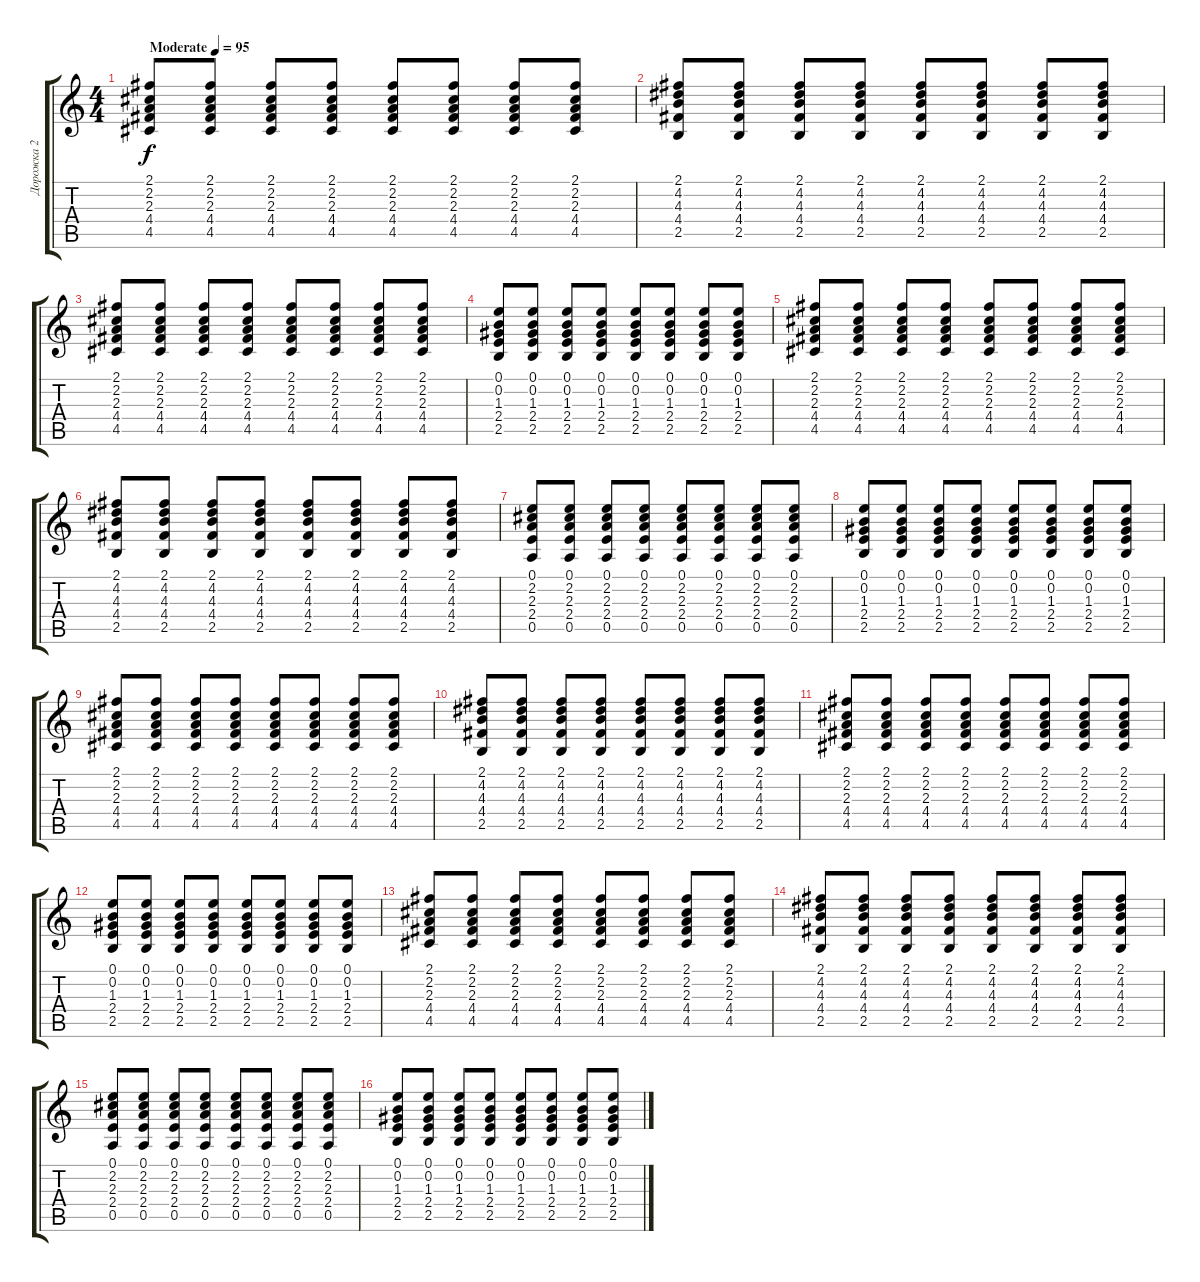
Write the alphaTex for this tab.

\track ("Дорожка 2" "Дорожка 2") {instrument electricguitarclean}
\staff {score tabs}
\tuning (E4 B3 G3 D3 A2 E2) {hide}
\ts (4 4)
\tempo (95 "Moderate")
\clef g2
\ks c
(2.1 2.2 2.3 4.4 4.5).8{dy f instrument electricguitarclean} (2.1 2.2 2.3 4.4 4.5).8 (2.1 2.2 2.3 4.4 4.5).8 (2.1 2.2 2.3 4.4 4.5).8 (2.1 2.2 2.3 4.4 4.5).8 (2.1 2.2 2.3 4.4 4.5).8 (2.1 2.2 2.3 4.4 4.5).8 (2.1 2.2 2.3 4.4 4.5).8 |
(2.1 4.2 4.3 4.4 2.5).8 (2.1 4.2 4.3 4.4 2.5).8 (2.1 4.2 4.3 4.4 2.5).8 (2.1 4.2 4.3 4.4 2.5).8 (2.1 4.2 4.3 4.4 2.5).8 (2.1 4.2 4.3 4.4 2.5).8 (2.1 4.2 4.3 4.4 2.5).8 (2.1 4.2 4.3 4.4 2.5).8 |
(2.1 2.2 2.3 4.4 4.5).8 (2.1 2.2 2.3 4.4 4.5).8 (2.1 2.2 2.3 4.4 4.5).8 (2.1 2.2 2.3 4.4 4.5).8 (2.1 2.2 2.3 4.4 4.5).8 (2.1 2.2 2.3 4.4 4.5).8 (2.1 2.2 2.3 4.4 4.5).8 (2.1 2.2 2.3 4.4 4.5).8 |
(0.1 0.2 1.3 2.4 2.5).8 (0.1 0.2 1.3 2.4 2.5).8 (0.1 0.2 1.3 2.4 2.5).8 (0.1 0.2 1.3 2.4 2.5).8 (0.1 0.2 1.3 2.4 2.5).8 (0.1 0.2 1.3 2.4 2.5).8 (0.1 0.2 1.3 2.4 2.5).8 (0.1 0.2 1.3 2.4 2.5).8 |
(2.1 2.2 2.3 4.4 4.5).8 (2.1 2.2 2.3 4.4 4.5).8 (2.1 2.2 2.3 4.4 4.5).8 (2.1 2.2 2.3 4.4 4.5).8 (2.1 2.2 2.3 4.4 4.5).8 (2.1 2.2 2.3 4.4 4.5).8 (2.1 2.2 2.3 4.4 4.5).8 (2.1 2.2 2.3 4.4 4.5).8 |
(2.1 4.2 4.3 4.4 2.5).8 (2.1 4.2 4.3 4.4 2.5).8 (2.1 4.2 4.3 4.4 2.5).8 (2.1 4.2 4.3 4.4 2.5).8 (2.1 4.2 4.3 4.4 2.5).8 (2.1 4.2 4.3 4.4 2.5).8 (2.1 4.2 4.3 4.4 2.5).8 (2.1 4.2 4.3 4.4 2.5).8 |
(0.1 2.2 2.3 2.4 0.5).8 (0.1 2.2 2.3 2.4 0.5).8 (0.1 2.2 2.3 2.4 0.5).8 (0.1 2.2 2.3 2.4 0.5).8 (0.1 2.2 2.3 2.4 0.5).8 (0.1 2.2 2.3 2.4 0.5).8 (0.1 2.2 2.3 2.4 0.5).8 (0.1 2.2 2.3 2.4 0.5).8 |
(0.1 0.2 1.3 2.4 2.5).8 (0.1 0.2 1.3 2.4 2.5).8 (0.1 0.2 1.3 2.4 2.5).8 (0.1 0.2 1.3 2.4 2.5).8 (0.1 0.2 1.3 2.4 2.5).8 (0.1 0.2 1.3 2.4 2.5).8 (0.1 0.2 1.3 2.4 2.5).8 (0.1 0.2 1.3 2.4 2.5).8 |
(2.1 2.2 2.3 4.4 4.5).8 (2.1 2.2 2.3 4.4 4.5).8 (2.1 2.2 2.3 4.4 4.5).8 (2.1 2.2 2.3 4.4 4.5).8 (2.1 2.2 2.3 4.4 4.5).8 (2.1 2.2 2.3 4.4 4.5).8 (2.1 2.2 2.3 4.4 4.5).8 (2.1 2.2 2.3 4.4 4.5).8 |
(2.1 4.2 4.3 4.4 2.5).8 (2.1 4.2 4.3 4.4 2.5).8 (2.1 4.2 4.3 4.4 2.5).8 (2.1 4.2 4.3 4.4 2.5).8 (2.1 4.2 4.3 4.4 2.5).8 (2.1 4.2 4.3 4.4 2.5).8 (2.1 4.2 4.3 4.4 2.5).8 (2.1 4.2 4.3 4.4 2.5).8 |
(2.1 2.2 2.3 4.4 4.5).8 (2.1 2.2 2.3 4.4 4.5).8 (2.1 2.2 2.3 4.4 4.5).8 (2.1 2.2 2.3 4.4 4.5).8 (2.1 2.2 2.3 4.4 4.5).8 (2.1 2.2 2.3 4.4 4.5).8 (2.1 2.2 2.3 4.4 4.5).8 (2.1 2.2 2.3 4.4 4.5).8 |
(0.1 0.2 1.3 2.4 2.5).8 (0.1 0.2 1.3 2.4 2.5).8 (0.1 0.2 1.3 2.4 2.5).8 (0.1 0.2 1.3 2.4 2.5).8 (0.1 0.2 1.3 2.4 2.5).8 (0.1 0.2 1.3 2.4 2.5).8 (0.1 0.2 1.3 2.4 2.5).8 (0.1 0.2 1.3 2.4 2.5).8 |
(2.1 2.2 2.3 4.4 4.5).8 (2.1 2.2 2.3 4.4 4.5).8 (2.1 2.2 2.3 4.4 4.5).8 (2.1 2.2 2.3 4.4 4.5).8 (2.1 2.2 2.3 4.4 4.5).8 (2.1 2.2 2.3 4.4 4.5).8 (2.1 2.2 2.3 4.4 4.5).8 (2.1 2.2 2.3 4.4 4.5).8 |
(2.1 4.2 4.3 4.4 2.5).8 (2.1 4.2 4.3 4.4 2.5).8 (2.1 4.2 4.3 4.4 2.5).8 (2.1 4.2 4.3 4.4 2.5).8 (2.1 4.2 4.3 4.4 2.5).8 (2.1 4.2 4.3 4.4 2.5).8 (2.1 4.2 4.3 4.4 2.5).8 (2.1 4.2 4.3 4.4 2.5).8 |
(0.1 2.2 2.3 2.4 0.5).8 (0.1 2.2 2.3 2.4 0.5).8 (0.1 2.2 2.3 2.4 0.5).8 (0.1 2.2 2.3 2.4 0.5).8 (0.1 2.2 2.3 2.4 0.5).8 (0.1 2.2 2.3 2.4 0.5).8 (0.1 2.2 2.3 2.4 0.5).8 (0.1 2.2 2.3 2.4 0.5).8 |
(0.1 0.2 1.3 2.4 2.5).8 (0.1 0.2 1.3 2.4 2.5).8 (0.1 0.2 1.3 2.4 2.5).8 (0.1 0.2 1.3 2.4 2.5).8 (0.1 0.2 1.3 2.4 2.5).8 (0.1 0.2 1.3 2.4 2.5).8 (0.1 0.2 1.3 2.4 2.5).8 (0.1 0.2 1.3 2.4 2.5).8
